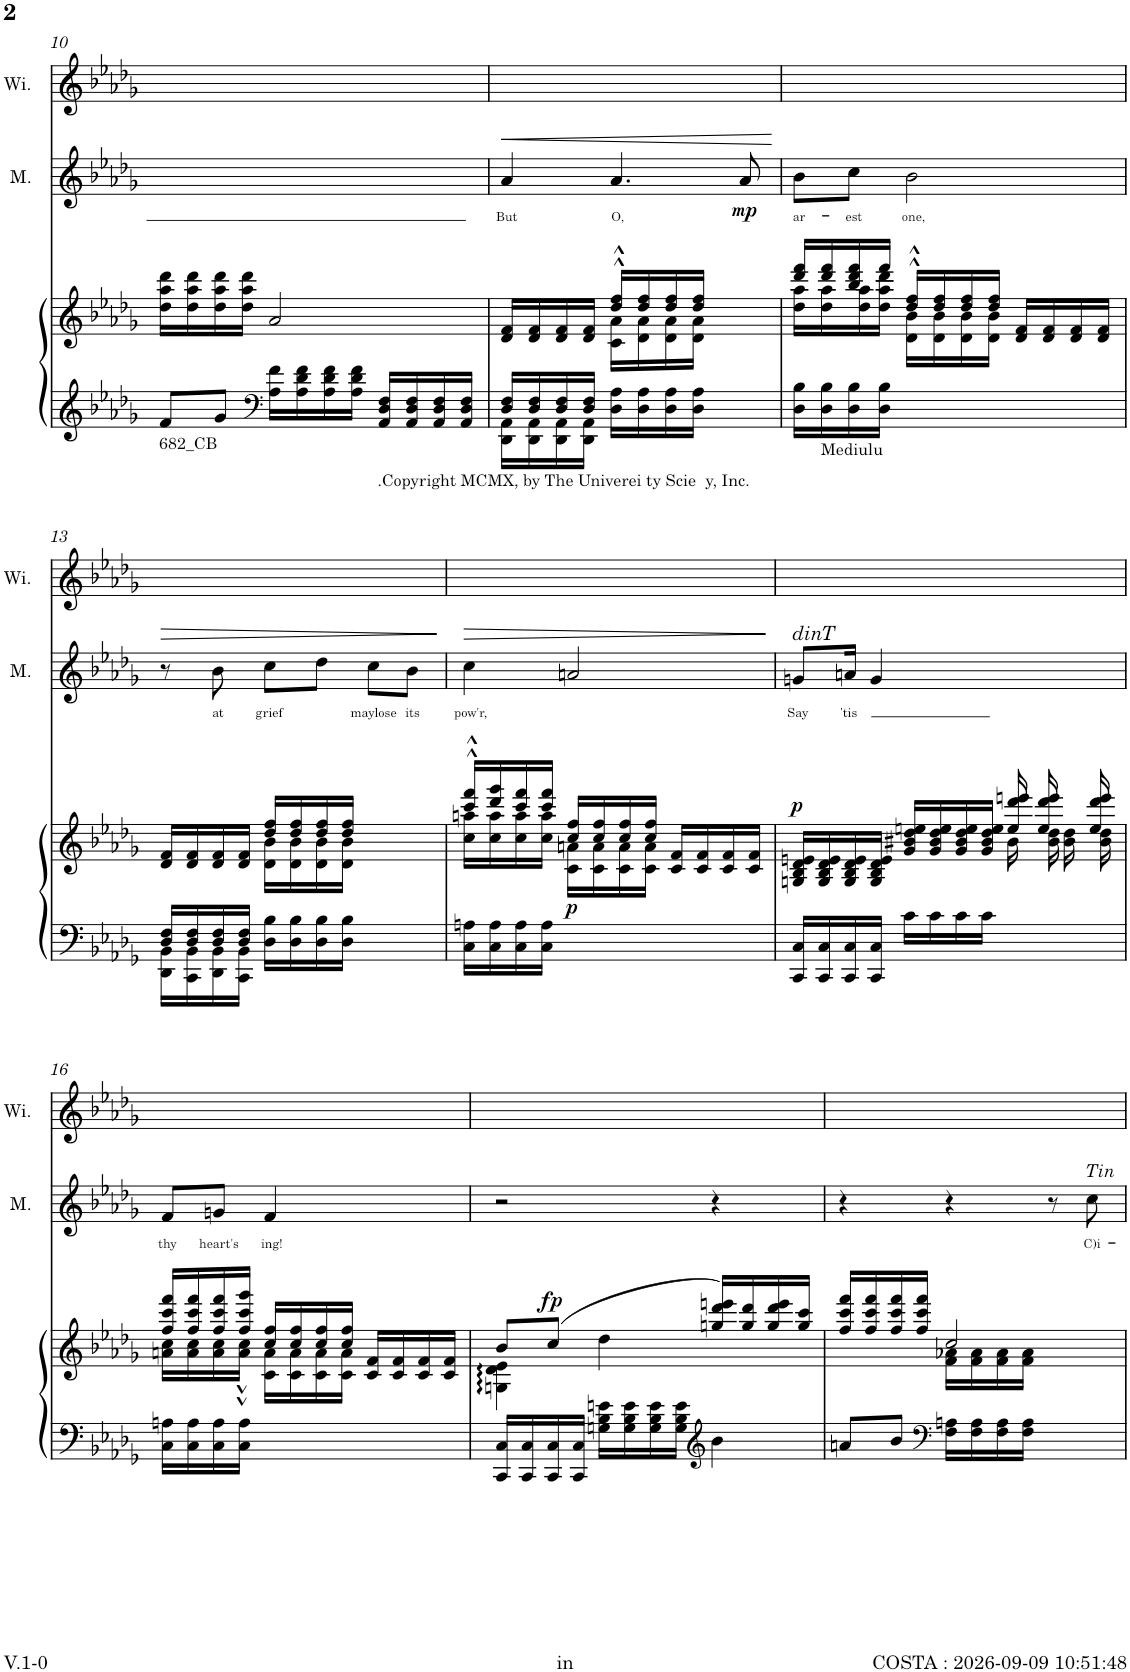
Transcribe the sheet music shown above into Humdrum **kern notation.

**kern	**kern	**dynam	**kern	**text	**dynam	**kern
*part3	*part3	*part3	*part2	*part2	*part2	*part1
*staff4	*staff3	*staff3/4	*staff2	*staff2	*staff2	*staff1
*I"Grand Piano	*	*	*I"Men	*	*	*I"Women
*I'Pno	*	*	*I'M.	*	*	*
!!LO:PB:g=z
*clefG2	*clefG2	*	*clefG2	*	*	*clefG2
*k[b-e-a-d-g-]	*k[b-e-a-d-g-]	*	*k[b-e-a-d-g-]	*	*	*k[b-e-a-d-g-]
*D-:	*D-:	*	*D-:	*	*	*D-:
*M3/4	*M3/4	*	*M3/4	*	*	*M3/4
=10	=10	=10	=10	=10	=10	=10
!LO:TX:b:t=682_CB	!	!	!	!	!	!
8f/L	16dd-\ 16aa-\ 16ddd-\LL	.	2.ryy	.	.	2.ryy
.	16dd-\ 16aa-\ 16ddd-\	.	.	.	.	.
8g-/J	16dd-\ 16aa-\ 16ddd-\	.	.	.	.	.
.	16dd-\ 16aa-\ 16ddd-\JJ	.	.	.	.	.
*clefF4	*	*	*	*	*	*
16A-\ 16f\LL	2a-/	.	.	.	.	.
16A-\ 16d-\ 16f\	.	.	.	.	.	.
16A-\ 16d-\ 16f\	.	.	.	.	.	.
16A-\ 16d-\ 16f\JJ	.	.	.	.	.	.
!LO:TX:b:t=.Copyright MCMX, by The Univerei ty Scie  y, Inc.	!	!	!	!	!	!
16AA-/ 16D-/ 16F/LL	.	.	.	.	.	.
16AA-/ 16D-/ 16F/	.	.	.	.	.	.
16AA-/ 16D-/ 16F/	.	.	.	.	.	.
16AA-/ 16D-/ 16F/JJ	.	.	.	.	.	.
=11	=11	=11	=11	=11	=11	=11
*^	*^	*	*	*	*	*
!	!	!	!	!	!	!LO:LY:b	!LO:HP:b	!
16D-/ 16F/LL	16DD-\ 16AA-\LL	16d-/ 16f/LL	4ryy	.	4a-/	But	<	2.ryy
16D-/ 16F/	16DD-\ 16AA-\	16d-/ 16f/	.	.	.	.	.	.
16D-/ 16F/	16DD-\ 16AA-\	16d-/ 16f/	.	.	.	.	.	.
16D-/ 16F/JJ	16DD-\ 16AA-\JJ	16d-/ 16f/JJ	.	.	.	.	.	.
!	!	!	!	!	!	!LO:LY:b	!	!
16D-\ 16A-\LL	2ryy	16dd-/^^ 16ff/^^LL	16c\ 16a-\LL	.	4.a-/	O,	.	.
16D-\ 16A-\	.	16dd-/ 16ff/	16d-\ 16a-\	.	.	.	.	.
16D-\ 16A-\	.	16dd-/ 16ff/	16d-\ 16a-\	.	.	.	.	.
16D-\ 16A-\JJ	.	16dd-/ 16ff/JJ	16d-\ 16a-\JJ	.	.	.	.	.
4ryy	.	4ryy	4ryy	.	.	.	.	.
!	!	!	!	!	!	!	!LO:DY:b	!
.	.	.	.	.	8a-/	.	mp	.
*v	*v	*	*	*	*	*	*	*
*	*v	*v	*	*	*	*	*
.	.	.	.	.	[	.
=12	=12	=12	=12	=12	=12	=12
*	*^	*	*	*	*	*
!	!	!	!	!	!LO:LY:b	!	!
16D-\ 16B-\LL	16ddd-/ 16fff/LL	16dd-\ 16aa-\LL	.	8b-\L	ar-	.	2.ryy
!LO:TX:b:t=Mediulu	!	!	!	!	!	!	!
16D-\ 16B-\	16ddd-/ 16fff/	16dd-\ 16aa-\	.	.	.	.	.
!	!	!	!	!	!LO:LY:b	!	!
16D-\ 16B-\	16bb-/ 16ddd-/ 16fff/	16dd-\ 16aa-\	.	8cc\J	-est	.	.
16D-\ 16B-\JJ	16fff/JJ	16dd-\ 16aa-\ 16ddd-\JJ	.	.	.	.	.
!	!	!	!	!	!LO:LY:b	!	!
2ryy	16dd-/^^ 16ff/^^LL	16d-\ 16b-\LL	.	2b-\	one,	.	.
.	16dd-/ 16ff/	16d-\ 16b-\	.	.	.	.	.
.	16dd-/ 16ff/	16d-\ 16b-\	.	.	.	.	.
.	16dd-/ 16ff/JJ	16d-\ 16b-\JJ	.	.	.	.	.
.	16d-/ 16f/LL	4ryy	.	.	.	.	.
.	16d-/ 16f/	.	.	.	.	.	.
.	16d-/ 16f/	.	.	.	.	.	.
.	16d-/ 16f/JJ	.	.	.	.	.	.
!!LO:LB:g=z
=13	=13	=13	=13	=13	=13	=13	=13
*^	*	*	*	*	*	*	*
!	!	!	!	!	!	!	!LO:HP:b	!
16D-/ 16F/LL	16DD-\ 16BB-\LL	16d-/ 16f/LL	4ryy	.	8r	.	>	2.ryy
16D-/ 16F/	16CC\ 16BB-\	16d-/ 16f/	.	.	.	.	.	.
!	!	!	!	!	!	!LO:LY:b	!	!
16D-/ 16F/	16DD-\ 16BB-\	16d-/ 16f/	.	.	8b-\	at	.	.
16D-/ 16F/JJ	16CC\ 16BB-\JJ	16d-/ 16f/JJ	.	.	.	.	.	.
!	!	!	!	!	!	!LO:LY:b	!	!
16D-\ 16B-\LL	2ryy	16dd-/ 16ff/LL	16d-\ 16b-\LL	.	8cc\L	grief	.	.
16D-\ 16B-\	.	16dd-/ 16ff/	16d-\ 16b-\	.	.	.	.	.
16D-\ 16B-\	.	16dd-/ 16ff/	16d-\ 16b-\	.	8dd-\J	.	.	.
16D-\ 16B-\JJ	.	16dd-/ 16ff/JJ	16d-\ 16b-\JJ	.	.	.	.	.
!	!	!	!	!	!	!LO:LY:b	!	!
4ryy	.	4ryy	4ryy	.	8cc\L	maylose	.	.
!	!	!	!	!	!	!LO:LY:b	!	!
.	.	.	.	.	8b-\J	its	.	.
*v	*v	*	*	*	*	*	*	*
*	*v	*v	*	*	*	*	*
.	.	.	.	.	]	.
=14	=14	=14	=14	=14	=14	=14
*	*^	*	*	*	*	*
!	!	!	!	!	!LO:LY:b	!LO:HP:b	!
16C\ 16An\LL	16ccc/^^ 16fff/^^LL	16cc\ 16aan\LL	.	4cc\	pow'r,	>	2.ryy
16C\ 16A\	16ddd-/ 16ggg-/	16cc\ 16aa\	.	.	.	.	.
16C\ 16A\	16ccc/ 16fff/	16cc\ 16aa\	.	.	.	.	.
16C\ 16A\JJ	16ccc/ 16fff/JJ	16cc\ 16aa\JJ	.	.	.	.	.
!	!	!	!LO:DY:a=2	!	!	!	!
2ryy	16cc/ 16ff/LL	16c\ 16an\LL	p	2an/	.	.	.
.	16cc/ 16ff/	16c\ 16a\	.	.	.	.	.
.	16cc/ 16ff/	16c\ 16a\	.	.	.	.	.
.	16cc/ 16ff/JJ	16c\ 16a\JJ	.	.	.	.	.
.	16c/ 16f/LL	4ryy	.	.	.	.	.
.	16c/ 16f/	.	.	.	.	.	.
.	16c/ 16f/	.	.	.	.	.	.
.	16c/ 16f/JJ	.	.	.	.	.	.
*	*v	*v	*	*	*	*	*
.	.	.	.	.	]	.
=15	=15	=15	=15	=15	=15	=15
*	*^	*	*	*	*	*
!	!	!	!	!LO:TX:a:i:t=dinT	!	!	!
!	!	!	!LO:DY:a	!	!LO:LY:b	!	!
16CC/ 16C/LL	16Gn/ 16B-/ 16d-/ 16en/LL	2ryy	p	8gn/L	Say	.	2.ryy
16CC/ 16C/	16G/ 16B-/ 16d-/ 16e/	.	.	.	.	.	.
!	!	!	!	!	!LO:LY:b	!	!
16CC/ 16C/	16G/ 16B-/ 16d-/ 16e/	.	.	16an/Jk	'tis	.	.
16CC/ 16C/JJ	16G/ 16B-/ 16d-/ 16e/JJ	.	.	4g/	.	.	.
16c\LL	16g-/ 16b#X/ 16dd-/ 16een/LL	.	.	.	.	.	.
16c\	16g-/ 16b#/ 16dd-/ 16ee/	.	.	.	.	.	.
16c\	16g-/ 16b#/ 16dd-/ 16ee/	.	.	.	.	.	.
16c\JJ	16g-/ 16b#/ 16dd-/ 16ee/JJ	.	.	4ryy	.	.	.
4ryy	16ee/ 16ddd-/ 16eeen/	16b#\	.	.	.	.	.
.	16ee/ 16ddd-/ 16eee/	16b#\ 16dd-\	.	.	.	.	.
.	16ryy	16b#\ 16dd-\	.	.	.	.	.
.	16ee/ 16ddd-/ 16eee/	16b#\ 16dd-\	.	16ryy	.	.	.
!!LO:LB:g=z
=16	=16	=16	=16	=16	=16	=16	=16
!	!	!	!	!	!LO:LY:b	!	!
16C\ 16An\LL	16ff/ 16ccc/ 16fff/LL	16an\ 16cc\LL	.	8f/L	thy	.	2.ryy
16C\ 16A\	16ff/ 16ccc/ 16fff/	16a\ 16cc\	.	.	.	.	.
!	!	!	!	!	!LO:LY:b	!	!
16C\ 16A\	16ff/ 16ccc/ 16fff/	16a\ 16cc\	.	8gn/J	heart's	.	.
16C\ 16A\JJ	16ff/ 16ccc/ 16ggg-/JJ	16a\^^ 16cc\^^JJ	.	.	.	.	.
!	!	!	!	!	!LO:LY:b	!	!
2ryy	16cc/ 16ff/LL	16c\ 16a\LL	.	4f/	ing!	.	.
.	16cc/ 16ff/	16c\ 16a\	.	.	.	.	.
.	16cc/ 16ff/	16c\ 16a\	.	.	.	.	.
.	16cc/ 16ff/JJ	16c\ 16a\JJ	.	.	.	.	.
.	16c/ 16f/LL	4ryy	.	4ryy	.	.	.
.	16c/ 16f/	.	.	.	.	.	.
.	16c/ 16f/	.	.	.	.	.	.
.	16c/ 16f/JJ	.	.	.	.	.	.
=17	=17	=17	=17	=17	=17	=17	=17
16CC/ 16C/LL	4Gn\ 4d-\ 4e-\	8b-/L	.	2r	.	.	2.ryy
16CC/ 16C/	.	.	.	.	.	.	.
!	!	!	!LO:DY:a	!	!	!	!
16CC/ 16C/	.	8cc/J	fp	.	.	.	.
16CC/ 16C/JJ	.	.	.	.	.	.	.
16Gn\ 16B-\ 16en\LL	4dd-\	2ryy	.	.	.	.	.
16G\ 16B-\ 16e\	.	.	.	.	.	.	.
16G\ 16B-\ 16e\	.	.	.	.	.	.	.
16G\ 16B-\ 16e\JJ	.	.	.	.	.	.	.
*clefG2	*	*	*	*	*	*	*
4b-\	16ggn/ 16ddd-/ 16eeen/LL	.	.	4r	.	.	.
.	16gg/ 16ddd-/	.	.	.	.	.	.
.	16gg/ 16ddd-/ 16eee/	.	.	.	.	.	.
.	16gg/ 16ccc/JJ	.	.	.	.	.	.
=18	=18	=18	=18	=18	=18	=18	=18
8an/L	16ff/ 16ccc/ 16fff/LL	4ryy	.	4r	.	.	2.ryy
.	16ff/ 16ccc/ 16fff/	.	.	.	.	.	.
8b-/J	16ff/ 16ccc/ 16fff/	.	.	.	.	.	.
.	16ff/ 16ccc/ 16fff/JJ	.	.	.	.	.	.
*clefF4	*	*	*	*	*	*	*
16F\ 16An\LL	2cc/	16f\ 16a-X\LL	.	4r	.	.	.
16F\ 16A\	.	16f\ 16a-\	.	.	.	.	.
16F\ 16A\	.	16f\ 16a-\	.	.	.	.	.
16F\ 16A\JJ	.	16f\ 16a-\JJ	.	.	.	.	.
4ryy	.	4ryy	.	8r	.	.	.
!	!	!	!	!LO:TX:a:i:t=Tin	!	!	!
!	!	!	!	!	!LO:LY:b	!	!
.	.	.	.	8cc\	C)i-	.	.
*	*v	*v	*	*	*	*	*
=	=	=	=	=	=	=
*-	*-	*-	*-	*-	*-	*-
